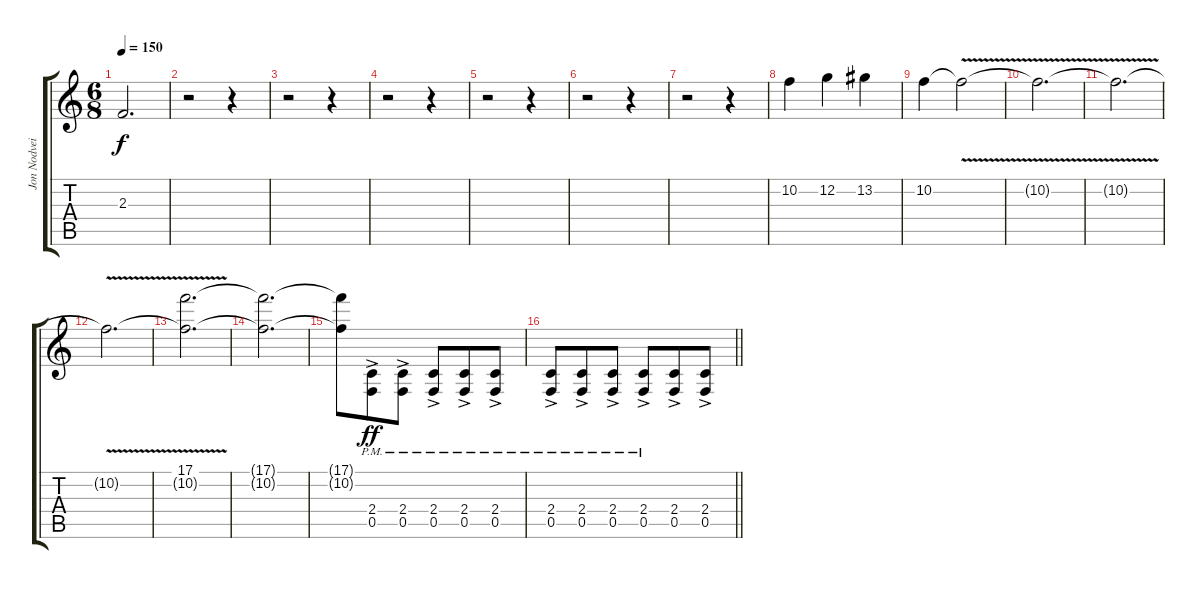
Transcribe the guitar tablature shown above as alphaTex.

\track ("Jon Nodveidt (Rhythm 1)" "Jon Nodvei") {instrument distortionguitar}
\staff {score tabs}
\tuning (C4 G3 Eb3 Bb2 F2 C2) {hide}
\ts (6 8)
\tempo 150
\clef g2
\ks c
2.3{t}.2{d dy f} |
r.2 r.4 |
r.2 r.4 |
r.2 r.4 |
r.2 r.4 |
r.2 r.4 |
r.2 r.4 |
10.2.4 12.2.4 13.2.4 |
10.2.4 10.2{v t}.2 |
10.2{v t}.2{d} |
10.2{v t}.2{d} |
10.2{v t}.2{d} |
(17.1 10.2{t}).2{d} |
(17.1{t} 10.2{t}).2{d} |
(17.1{t} 10.2{t}).8 (2.4{ac pm} 0.5{ac pm}).8{dy ff} (2.4{ac pm} 0.5{ac pm}).8 (2.4{ac pm} 0.5{ac pm}).8 (2.4{ac pm} 0.5{ac pm}).8 (2.4{ac pm} 0.5{ac pm}).8 |
\barLineRight lightlight
(2.4{ac pm} 0.5{ac pm}).8 (2.4{ac pm} 0.5{ac pm}).8 (2.4{ac pm} 0.5{ac pm}).8 (2.4{ac pm} 0.5{ac pm}).8 (2.4{ac} 0.5{ac}).8 (2.4{ac} 0.5{ac}).8
